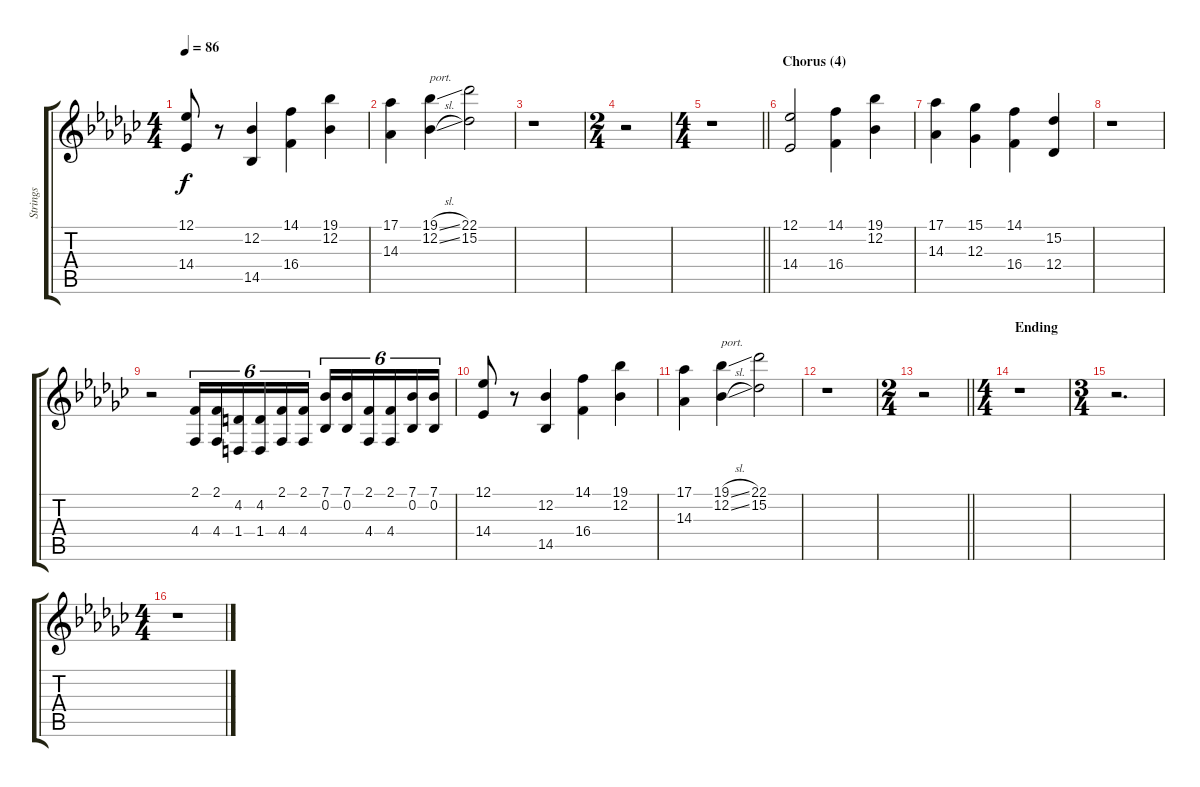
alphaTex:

\track ("Strings" "Strings") {instrument stringensemble1}
\staff {score tabs}
\tuning (Eb4 Bb3 Gb3 Db3 Ab2 Eb2) {hide}
\ts (4 4)
\tempo 86
\clef g2
\ks ebminor
(12.1 14.4).8{dy f} r.8 (12.2 14.5).4 (14.1 16.4).4 (19.1 12.2).4 |
(17.1 14.3).4 (19.1{sl} 12.2{sl}).4{txt "port."} (22.1 15.2).2 |
r.1 |
\ts (2 4)
r.2 |
\ts (4 4)
\barLineRight lightlight
r.1 |
\section ("" "Chorus (4)")
(12.1 14.4).2 (14.1 16.4).4 (19.1 12.2).4 |
(17.1 14.3).4 (15.1 12.3).4 (14.1 16.4).4 (15.2 12.4).4 |
r.1 |
r.2 (2.1 4.4).16{tu (6 4)} (2.1 4.4).16{tu (6 4)} (4.2 1.4).16{tu (6 4)} (4.2 1.4).16{tu (6 4)} (2.1 4.4).16{tu (6 4)} (2.1 4.4).16{tu (6 4)} (7.1 0.2).16{tu (6 4)} (7.1 0.2).16{tu (6 4)} (2.1 4.4).16{tu (6 4)} (2.1 4.4).16{tu (6 4)} (7.1 0.2).16{tu (6 4)} (7.1 0.2).16{tu (6 4)} |
(12.1 14.4).8 r.8 (12.2 14.5).4 (14.1 16.4).4 (19.1 12.2).4 |
(17.1 14.3).4 (19.1{sl} 12.2{sl}).4{txt "port."} (22.1 15.2).2 |
r.1 |
\ts (2 4)
\barLineRight lightlight
r.2 |
\ts (4 4)
\section ("" "Ending")
r.1 |
\ts (3 4)
r.2{d} |
\ts (4 4)
r.1
